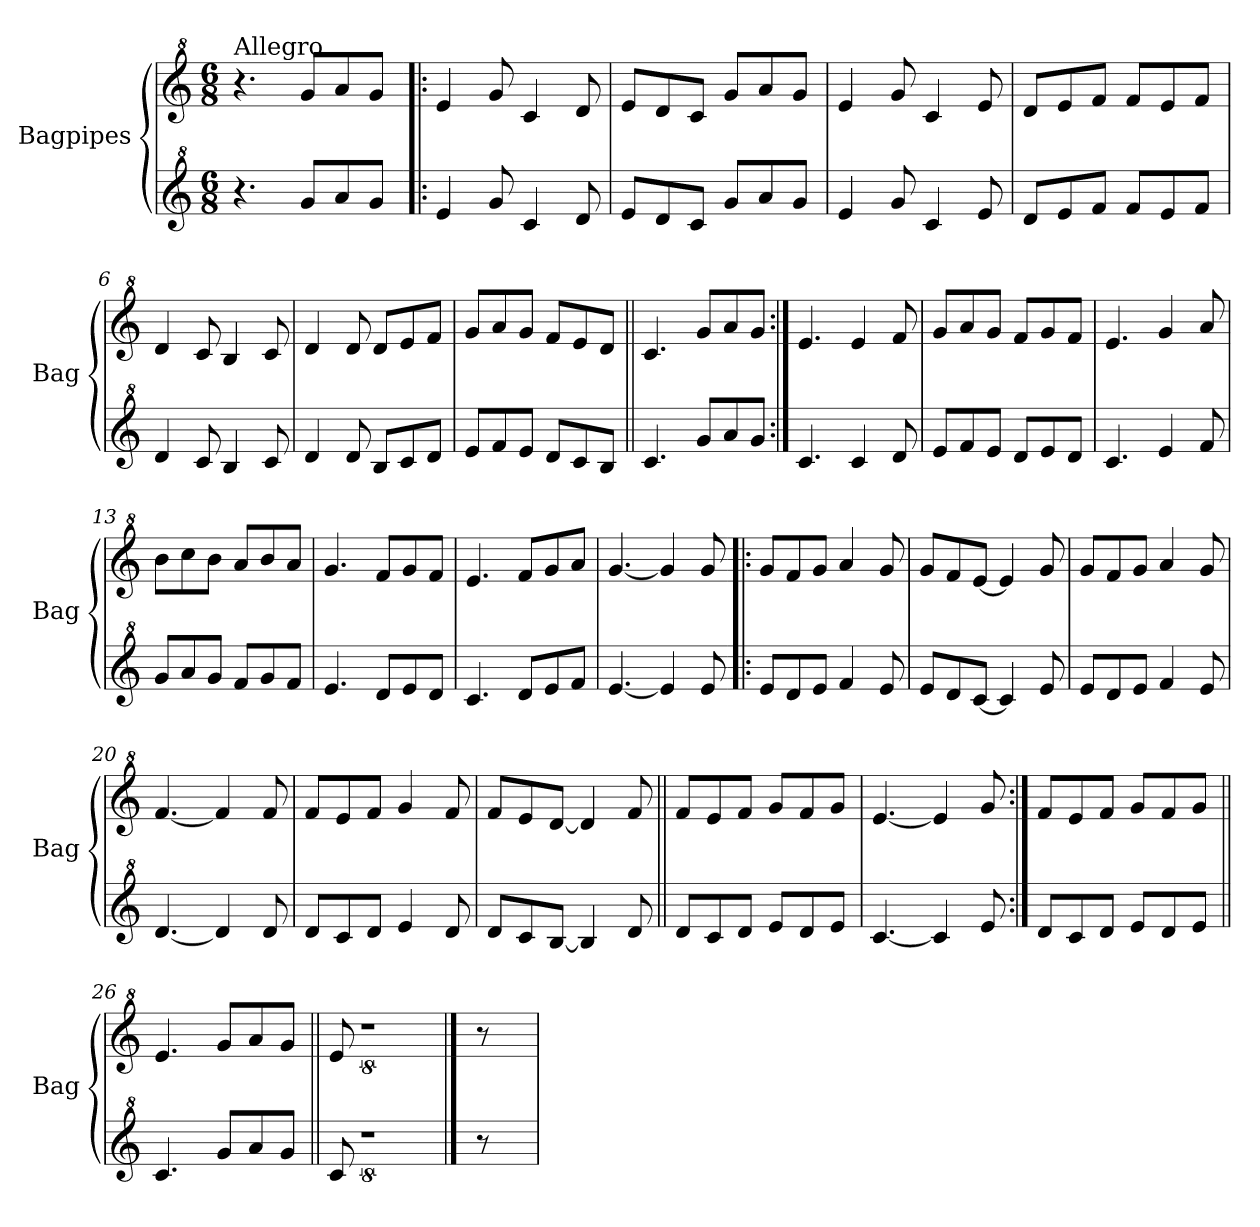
**kern	**kern
*part2	*part1
*staff2	*staff1
*I"Bagpipes	*I"Bagpipes
*I'Bag	*I'Bag
*clefG^2	*clefG^2
*k[]	*k[]
*C:	*C:
*M6/8	*M6/8
=1	=1
!	!LO:TX:a:t=Allegro
4.r	4.r
8gg/L	8gg/L
8aa/	8aa/
8gg/J	8gg/J
=2!|:	=2!|:
4ee/	4ee/
8gg/	8gg/
4cc/	4cc/
8dd/	8dd/
=3	=3
8ee/L	8ee/L
8dd/	8dd/
8cc/J	8cc/J
8gg/L	8gg/L
8aa/	8aa/
8gg/J	8gg/J
=4	=4
4ee/	4ee/
8gg/	8gg/
4cc/	4cc/
8ee/	8ee/
=5	=5
8dd/L	8dd/L
8ee/	8ee/
8ff/J	8ff/J
8ff/L	8ff/L
8ee/	8ee/
8ff/J	8ff/J
=6	=6
4dd/	4dd/
8cc/	8cc/
4b/	4b/
8cc/	8cc/
=7	=7
4dd/	4dd/
8dd/	8dd/
8b/L	8dd/L
8cc/	8ee/
8dd/J	8ff/J
=8	=8
8ee/L	8gg/L
8ff/	8aa/
8ee/J	8gg/J
8dd/L	8ff/L
8cc/	8ee/
8b/J	8dd/J
!!LO:LB:g=z
=9||	=9||
4.cc/	4.cc/
8gg/L	8gg/L
8aa/	8aa/
8gg/J	8gg/J
=10:|!	=10:|!
4.cc/	4.ee/
4cc/	4ee/
8dd/	8ff/
=11	=11
8ee/L	8gg/L
8ff/	8aa/
8ee/J	8gg/J
8dd/L	8ff/L
8ee/	8gg/
8dd/J	8ff/J
=12	=12
4.cc/	4.ee/
4ee/	4gg/
8ff/	8aa/
=13	=13
8gg/L	8bb\L
8aa/	8ccc\
8gg/J	8bb\J
8ff/L	8aa/L
8gg/	8bb/
8ff/J	8aa/J
=14	=14
4.ee/	4.gg/
8dd/L	8ff/L
8ee/	8gg/
8dd/J	8ff/J
=15	=15
4.cc/	4.ee/
8dd/L	8ff/L
8ee/	8gg/
8ff/J	8aa/J
=16	=16
[4.ee/	[4.gg/
4ee/]	4gg/]
8ee/	8gg/
=17!|:	=17!|:
8ee/L	8gg/L
8dd/	8ff/
8ee/J	8gg/J
4ff/	4aa/
8ee/	8gg/
!!LO:LB:g=z
=18	=18
8ee/L	8gg/L
8dd/	8ff/
[8cc/J	[8ee/J
4cc/]	4ee/]
8ee/	8gg/
=19	=19
8ee/L	8gg/L
8dd/	8ff/
8ee/J	8gg/J
4ff/	4aa/
8ee/	8gg/
=20	=20
[4.dd/	[4.ff/
4dd/]	4ff/]
8dd/	8ff/
=21	=21
8dd/L	8ff/L
8cc/	8ee/
8dd/J	8ff/J
4ee/	4gg/
8dd/	8ff/
=22	=22
8dd/L	8ff/L
8cc/	8ee/
[8b/J	[8dd/J
4b/]	4dd/]
8dd/	8ff/
=23||	=23||
8dd/L	8ff/L
8cc/	8ee/
8dd/J	8ff/J
8ee/L	8gg/L
8dd/	8ff/
8ee/J	8gg/J
=24	=24
[4.cc/	[4.ee/
4cc/]	4ee/]
8ee/	8gg/
=25:|!	=25:|!
8dd/L	8ff/L
8cc/	8ee/
8dd/J	8ff/J
8ee/L	8gg/L
8dd/	8ff/
8ee/J	8gg/J
!!LO:LB:g=z
=26||	=26||
4.cc/	4.ee/
8gg/L	8gg/L
8aa/	8aa/
8gg/J	8gg/J
=27||	=27||
8cc/	8ee/
8%5r	8%5r
==28	==28
8r	8r
=	=
*-	*-
